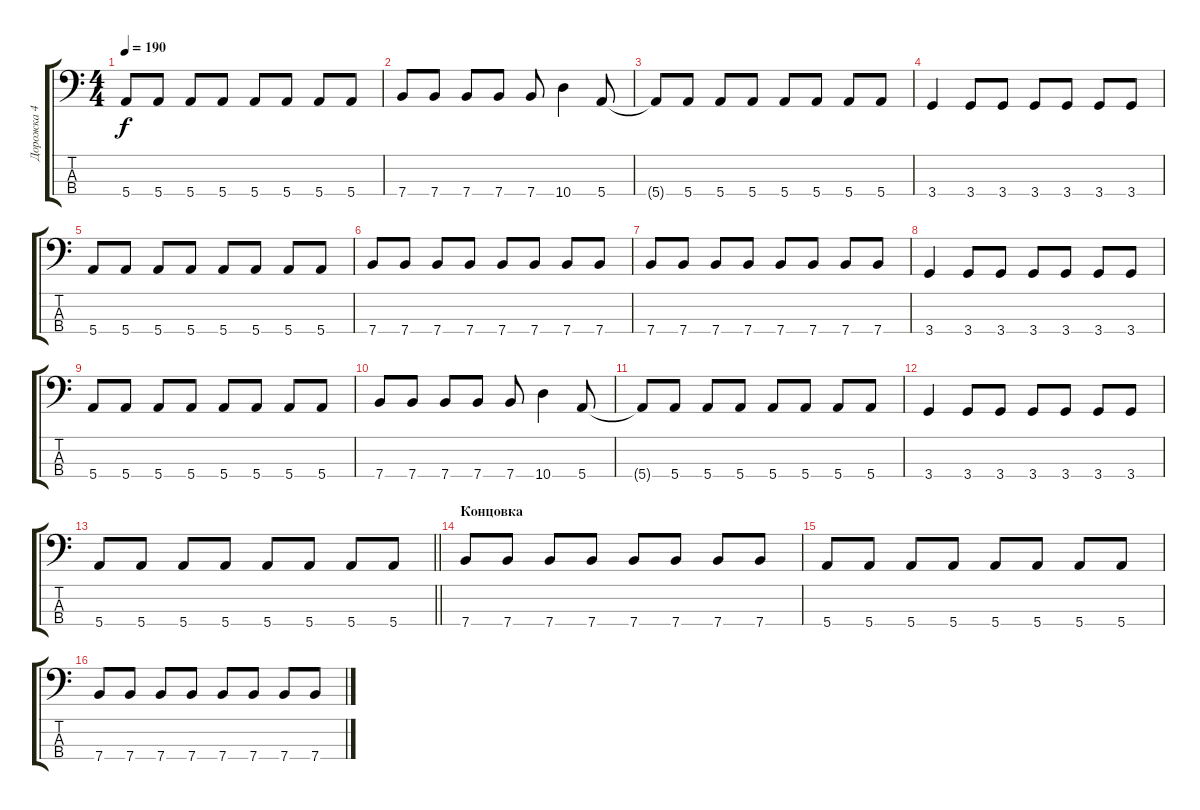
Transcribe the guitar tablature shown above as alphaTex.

\track ("Дорожка 4" "Дорожка 4") {instrument electricbasspick}
\staff {score tabs}
\tuning (G2 D2 A1 E1) {hide}
\ts (4 4)
\tempo 190
\clef f4
\ks c
5.4.8{dy f} 5.4.8 5.4.8 5.4.8 5.4.8 5.4.8 5.4.8 5.4.8 |
7.4.8 7.4.8 7.4.8 7.4.8 7.4.8 10.4.4 5.4.8 |
5.4{t}.8 5.4.8 5.4.8 5.4.8 5.4.8 5.4.8 5.4.8 5.4.8 |
3.4.4 3.4.8 3.4.8 3.4.8 3.4.8 3.4.8 3.4.8 |
5.4.8 5.4.8 5.4.8 5.4.8 5.4.8 5.4.8 5.4.8 5.4.8 |
7.4.8 7.4.8 7.4.8 7.4.8 7.4.8 7.4.8 7.4.8 7.4.8 |
7.4.8 7.4.8 7.4.8 7.4.8 7.4.8 7.4.8 7.4.8 7.4.8 |
3.4.4 3.4.8 3.4.8 3.4.8 3.4.8 3.4.8 3.4.8 |
5.4.8 5.4.8 5.4.8 5.4.8 5.4.8 5.4.8 5.4.8 5.4.8 |
7.4.8 7.4.8 7.4.8 7.4.8 7.4.8 10.4.4 5.4.8 |
5.4{t}.8 5.4.8 5.4.8 5.4.8 5.4.8 5.4.8 5.4.8 5.4.8 |
3.4.4 3.4.8 3.4.8 3.4.8 3.4.8 3.4.8 3.4.8 |
\barLineRight lightlight
5.4.8 5.4.8 5.4.8 5.4.8 5.4.8 5.4.8 5.4.8 5.4.8 |
\section ("" "Концовка")
7.4.8 7.4.8 7.4.8 7.4.8 7.4.8 7.4.8 7.4.8 7.4.8 |
5.4.8 5.4.8 5.4.8 5.4.8 5.4.8 5.4.8 5.4.8 5.4.8 |
7.4.8 7.4.8 7.4.8 7.4.8 7.4.8 7.4.8 7.4.8 7.4.8
